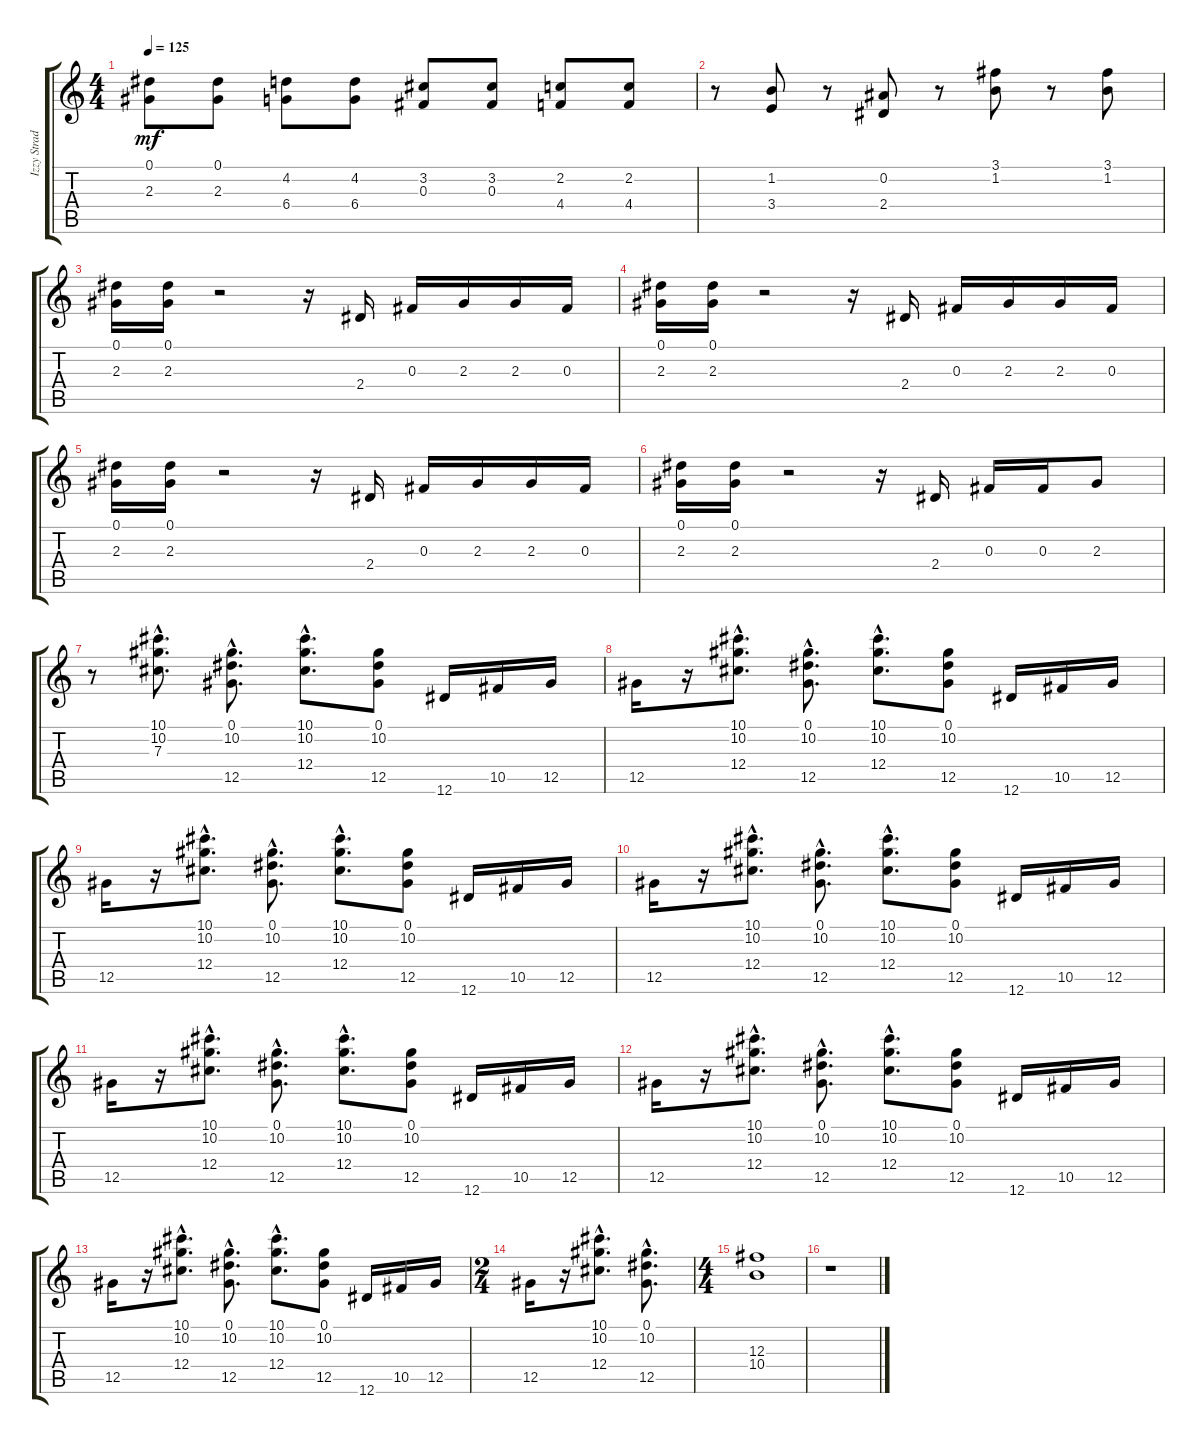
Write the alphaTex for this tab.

\track ("Izzy Stradlin" "Izzy Strad") {instrument overdrivenguitar}
\staff {score tabs}
\tuning (Eb4 Bb3 Gb3 Db3 Ab2 Eb2) {hide}
\ts (4 4)
\tempo 125
\clef g2
\ks c
(0.1 2.3).8{dy mf} (0.1 2.3).8 (4.2 6.4).8 (4.2 6.4).8 (3.2 0.3).8 (3.2 0.3).8 (2.2 4.4).8 (2.2 4.4).8 |
r.8 (1.2 3.4).8 r.8 (0.2 2.4).8 r.8 (3.1 1.2).8 r.8 (3.1 1.2).8 |
(0.1 2.3).16 (0.1 2.3).16 r.2 r.16 2.4.16 0.3.16 2.3.16 2.3.16 0.3.16 |
(0.1 2.3).16 (0.1 2.3).16 r.2 r.16 2.4.16 0.3.16 2.3.16 2.3.16 0.3.16 |
(0.1 2.3).16 (0.1 2.3).16 r.2 r.16 2.4.16 0.3.16 2.3.16 2.3.16 0.3.16 |
(0.1 2.3).16 (0.1 2.3).16 r.2 r.16 2.4.16 0.3.16 0.3.16 2.3.8 |
r.8 (10.1{hac} 10.2{hac} 7.3{hac}).8{d} (0.1{hac} 10.2{hac} 12.5{hac}).8{d} (10.1{hac} 10.2{hac} 12.4{hac}).8{d} (0.1 10.2 12.5).8 12.6.16 10.5.16 12.5.16 |
12.5.16 r.16 (10.1{hac} 10.2{hac} 12.4{hac}).8{d} (0.1{hac} 10.2{hac} 12.5{hac}).8{d} (10.1{hac} 10.2{hac} 12.4{hac}).8{d} (0.1 10.2 12.5).8 12.6.16 10.5.16 12.5.16 |
12.5.16 r.16 (10.1{hac} 10.2{hac} 12.4{hac}).8{d} (0.1{hac} 10.2{hac} 12.5{hac}).8{d} (10.1{hac} 10.2{hac} 12.4{hac}).8{d} (0.1 10.2 12.5).8 12.6.16 10.5.16 12.5.16 |
12.5.16 r.16 (10.1{hac} 10.2{hac} 12.4{hac}).8{d} (0.1{hac} 10.2{hac} 12.5{hac}).8{d} (10.1{hac} 10.2{hac} 12.4{hac}).8{d} (0.1 10.2 12.5).8 12.6.16 10.5.16 12.5.16 |
12.5.16 r.16 (10.1{hac} 10.2{hac} 12.4{hac}).8{d} (0.1{hac} 10.2{hac} 12.5{hac}).8{d} (10.1{hac} 10.2{hac} 12.4{hac}).8{d} (0.1 10.2 12.5).8 12.6.16 10.5.16 12.5.16 |
12.5.16 r.16 (10.1{hac} 10.2{hac} 12.4{hac}).8{d} (0.1{hac} 10.2{hac} 12.5{hac}).8{d} (10.1{hac} 10.2{hac} 12.4{hac}).8{d} (0.1 10.2 12.5).8 12.6.16 10.5.16 12.5.16 |
12.5.16 r.16 (10.1{hac} 10.2{hac} 12.4{hac}).8{d} (0.1{hac} 10.2{hac} 12.5{hac}).8{d} (10.1{hac} 10.2{hac} 12.4{hac}).8{d} (0.1 10.2 12.5).8 12.6.16 10.5.16 12.5.16 |
\ts (2 4)
12.5.16 r.16 (10.1{hac} 10.2{hac} 12.4{hac}).8{d} (0.1{hac} 10.2{hac} 12.5{hac}).8{d} |
\ts (4 4)
(12.3 10.4).1 |
r.1
